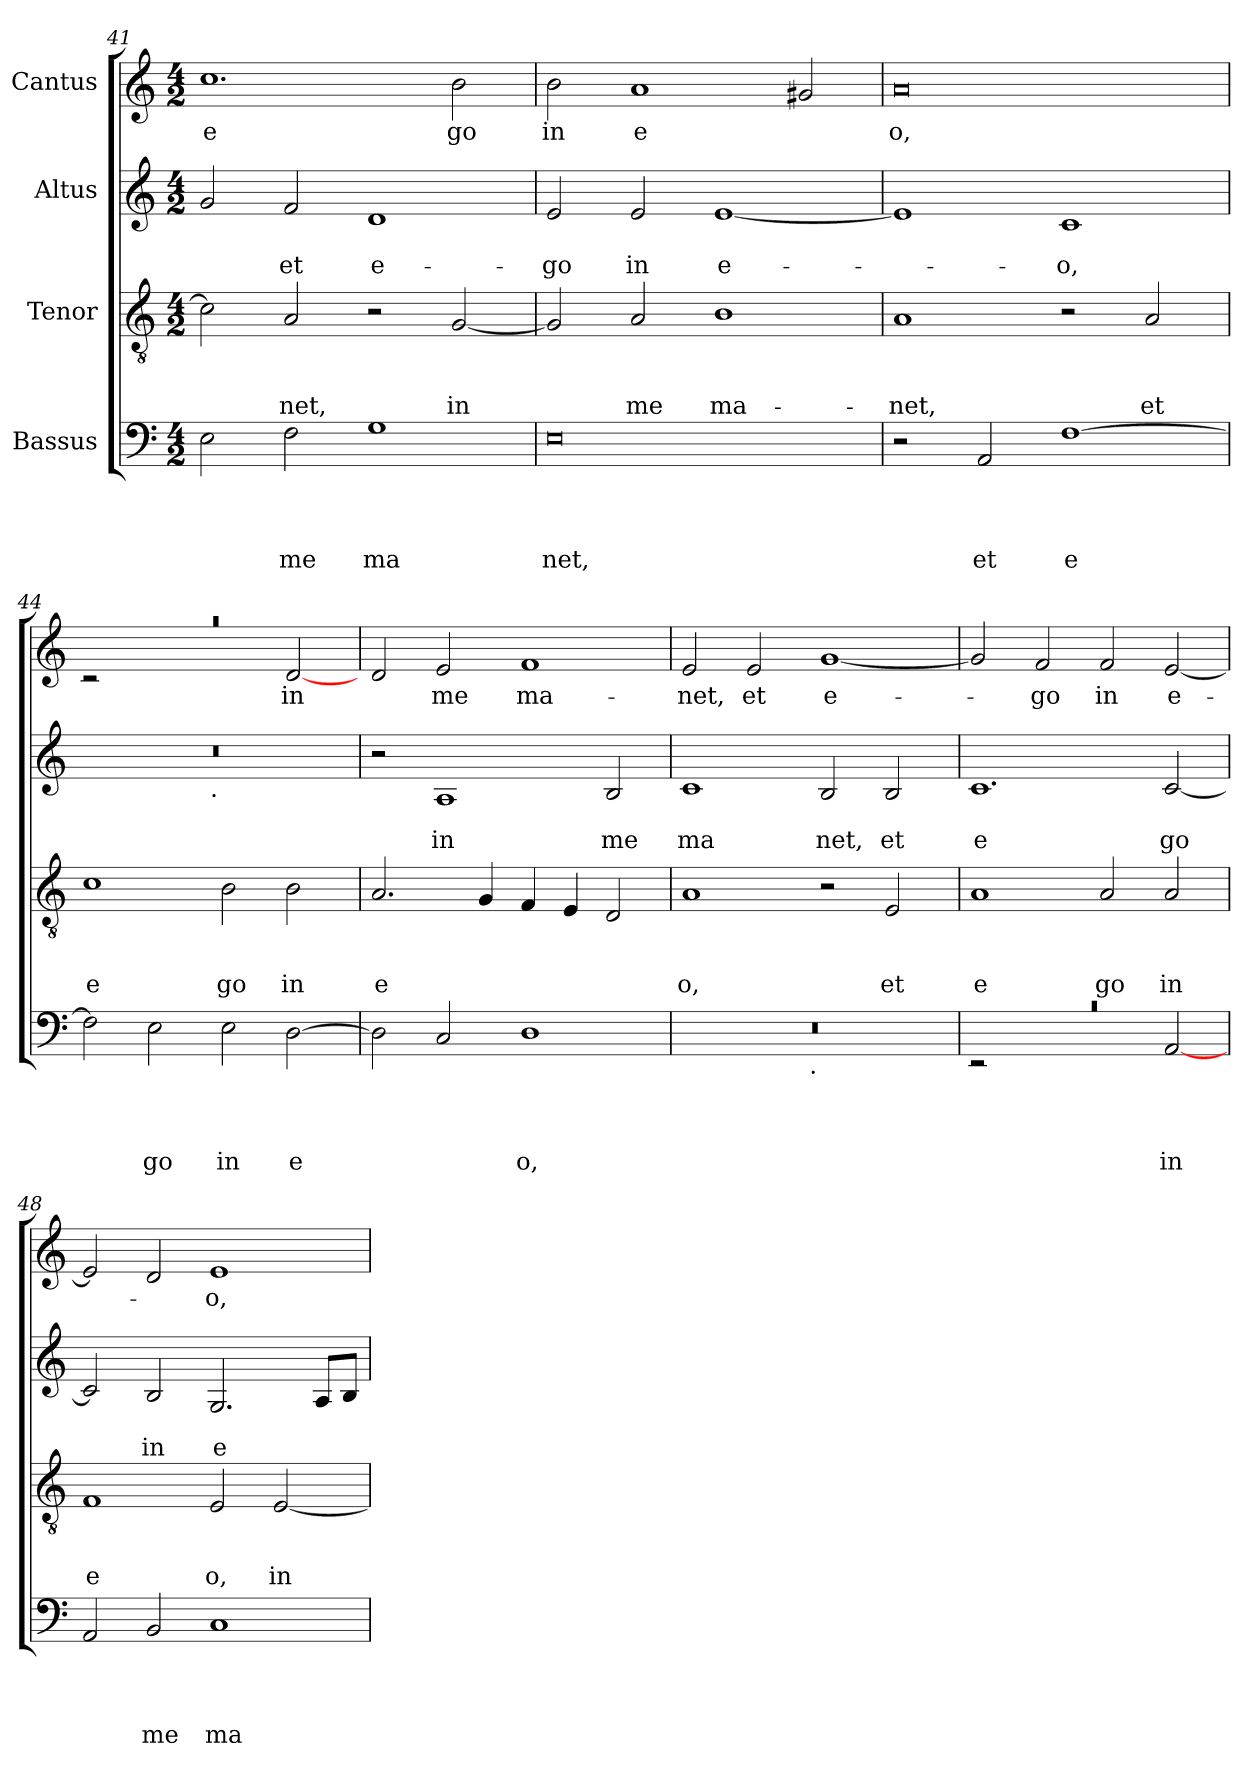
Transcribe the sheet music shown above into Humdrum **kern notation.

**kern	**text	**text	**text	**text	**kern	**text	**text	**text	**kern	**text	**text	**kern	**text
*part4	*part4	*part4	*part4	*part4	*part3	*part3	*part3	*part3	*part2	*part2	*part2	*part1	*part1
*staff4	*staff4	*staff4	*staff4	*staff4	*staff3	*staff3	*staff3	*staff3	*staff2	*staff2	*staff2	*staff1	*staff1
*I"Bassus	*	*	*	*	*I"Tenor	*	*	*	*I"Altus	*	*	*I"Cantus	*
*clefF4	*	*	*	*	*clefGv2	*	*	*	*clefG2	*	*	*clefG2	*
*k[]	*	*	*	*	*k[]	*	*	*	*k[]	*	*	*k[]	*
*C:	*	*	*	*	*C:	*	*	*	*C:	*	*	*C:	*
*M4/2	*	*	*	*	*M4/2	*	*	*	*M4/2	*	*	*M4/2	*
=41	=41	=41	=41	=41	=41	=41	=41	=41	=41	=41	=41	=41	=41
!	!	!	!	!	!	!	!	!	!	!	!	!	!LO:LY:b
2E\	.	.	.	.	2c\]	.	.	.	2g/	.	.	1.cc	e
!	!	!	!	!LO:LY:b	!	!	!	!LO:LY:b	!	!	!LO:LY:b	!	!
2F\	.	.	.	me	2A/	.	.	-net,	2f/	.	et	.	.
!	!	!	!	!LO:LY:b	!	!	!	!	!	!	!LO:LY:b	!	!
1G	.	.	.	ma	2r	.	.	.	1d	.	e-	.	.
!	!	!	!	!	!	!	!	!LO:LY:b	!	!	!	!	!LO:LY:b
.	.	.	.	.	[<2G/	.	.	in	.	.	.	2b\	go
=42	=42	=42	=42	=42	=42	=42	=42	=42	=42	=42	=42	=42	=42
!	!	!	!	!LO:LY:b	!	!	!	!	!	!	!LO:LY:b	!	!LO:LY:b
0E	.	.	.	net,	2G/]	.	.	.	2e/	.	-go	2b\	in
!	!	!	!	!	!	!	!	!LO:LY:b	!	!	!LO:LY:b	!	!LO:LY:b:rj
.	.	.	.	.	2A/	.	.	me	2e/	.	in	1a	e
!	!	!	!	!	!	!	!	!LO:LY:b	!	!	!LO:LY:b:rj	!	!
.	.	.	.	.	1B	.	.	ma-	[<1e	.	e-	.	.
.	.	.	.	.	.	.	.	.	.	.	.	2g#/	.
!!LO:LB:g=z
=43	=43	=43	=43	=43	=43	=43	=43	=43	=43	=43	=43	=43	=43
!	!	!	!	!	!	!	!	!LO:LY:b	!	!	!	!	!LO:LY:b
2r	.	.	.	.	1A	.	.	-net,	1e]	.	.	0a	o,
!	!	!	!	!LO:LY:b	!	!	!	!	!	!	!	!	!
2AA/	.	.	.	et	.	.	.	.	.	.	.	.	.
!	!	!	!	!LO:LY:b:rj	!	!	!	!	!	!	!LO:LY:b	!	!
[>1F	.	.	.	e	2r	.	.	.	1c	.	-o,	.	.
!	!	!	!	!	!	!	!	!LO:LY:b	!	!	!	!	!
.	.	.	.	.	2A/	.	.	et	.	.	.	.	.
=44	=44	=44	=44	=44	=44	=44	=44	=44	=44	=44	=44	=44	=44
!	!	!	!	!	!	!	!	!LO:LY:b	!	!	!	!LO:N:vis=1	!
*	*	*	*	*	*	*	*	*	*^	*	*	*^	*
2F\]	.	.	.	.	1c	.	.	e	0r	2ryy	.	.	0raa	2rc	.
!	!	!	!	!LO:LY:b	!	!	!	!	!	!	!	!	!	!	!
2E\	.	.	.	go	.	.	.	.	.	4...ryy	.	.	.	1ryy	.
!	!	!	!	!	!	!	!	!	!	!LO:TX:b:t=.	!	!	!	!	!
.	.	.	.	.	.	.	.	.	.	1ryy	.	.	.	.	.
!	!	!	!	!LO:LY:b	!	!	!	!LO:LY:b	!	!	!	!	!	!	!
2E\	.	.	.	in	2B\	.	.	go	.	.	.	.	.	.	.
!	!	!	!	!LO:LY:b	!	!	!	!LO:LY:b	!	!	!	!	!	!	!LO:LY:b
[>2D\	.	.	.	e	2B\	.	.	in	.	.	.	.	.	[<2d/	in
.	.	.	.	.	.	.	.	.	.	32ryy	.	.	.	.	.
=45	=45	=45	=45	=45	=45	=45	=45	=45	=45	=45	=45	=45	=45	=45	=45
!	!	!	!	!	!	!	!	!LO:LY:b	!	!	!	!	!	!	!
*	*	*	*	*	*	*	*	*	*v	*v	*	*	*	*	*
*	*	*	*	*	*	*	*	*	*	*	*	*v	*v	*
2D\]	.	.	.	.	2.A/	.	.	e	2r	.	.	2d/	.
!	!	!	!	!	!	!	!	!	!	!	!LO:LY:b	!	!LO:LY:b
2C/	.	.	.	.	.	.	.	.	1A	.	in	2e/	me
.	.	.	.	.	4G/	.	.	.	.	.	.	.	.
!	!	!	!	!LO:LY:b	!	!	!	!	!	!	!	!	!LO:LY:b
1D	.	.	.	o,	4F/	.	.	.	.	.	.	1f	ma-
.	.	.	.	.	4E/	.	.	.	.	.	.	.	.
!	!	!	!	!	!	!	!	!	!	!	!LO:LY:b	!	!
.	.	.	.	.	2D/	.	.	.	2B/	.	me	.	.
=46	=46	=46	=46	=46	=46	=46	=46	=46	=46	=46	=46	=46	=46
!	!	!	!	!	!	!	!	!LO:LY:b	!	!	!LO:LY:b	!	!LO:LY:b
*^	*	*	*	*	*	*	*	*	*	*	*	*	*
0r	2ryy	.	.	.	.	1A	.	.	o,	1c	.	ma	2e/	-net,
!	!	!	!	!	!	!	!	!	!	!	!	!	!	!LO:LY:b
.	4...ryy	.	.	.	.	.	.	.	.	.	.	.	2e/	et
!	!LO:TX:b:t=.	!	!	!	!	!	!	!	!	!	!	!	!	!
.	1ryy	.	.	.	.	.	.	.	.	.	.	.	.	.
!	!	!	!	!	!	!	!	!	!	!	!	!LO:LY:b	!	!LO:LY:b:rj
.	.	.	.	.	.	2r	.	.	.	2B/	.	net,	[<1g	e-
!	!	!	!	!	!	!	!	!	!LO:LY:b	!	!	!LO:LY:b	!	!
.	.	.	.	.	.	2E/	.	.	et	2B/	.	et	.	.
.	32ryy	.	.	.	.	.	.	.	.	.	.	.	.	.
=47	=47	=47	=47	=47	=47	=47	=47	=47	=47	=47	=47	=47	=47	=47
!LO:N:vis=1	!	!	!	!	!	!	!	!	!LO:LY:b	!	!	!LO:LY:b	!	!
0rc	2rEE	.	.	.	.	1A	.	.	e	1.c	.	e	2g/]	.
!	!	!	!	!	!	!	!	!	!	!	!	!	!	!LO:LY:b
.	1ryy	.	.	.	.	.	.	.	.	.	.	.	2f/	-go
!	!	!	!	!	!	!	!	!	!LO:LY:b	!	!	!	!	!LO:LY:b
.	.	.	.	.	.	2A/	.	.	go	.	.	.	2f/	in
!	!	!	!	!	!LO:LY:b	!	!	!	!LO:LY:b	!	!	!LO:LY:b	!	!LO:LY:b
.	[<2AA/	.	.	.	in	2A/	.	.	in	[<2c/	.	go	[<2e/	e-
=48	=48	=48	=48	=48	=48	=48	=48	=48	=48	=48	=48	=48	=48	=48
!	!	!	!	!	!	!	!	!	!LO:LY:b	!	!	!	!	!
*v	*v	*	*	*	*	*	*	*	*	*	*	*	*	*
2AA/	.	.	.	.	1F	.	.	e	2c/]	.	.	2e/]	.
!	!	!	!	!LO:LY:b	!	!	!	!	!	!	!LO:LY:b	!	!
2BB/	.	.	.	me	.	.	.	.	2B/	.	in	2d/	.
!	!	!	!	!LO:LY:b	!	!	!	!LO:LY:b	!	!	!LO:LY:b	!	!LO:LY:b
1C	.	.	.	ma	2E/	.	.	o,	2.G/	.	e	1e	-o,
!	!	!	!	!	!	!	!	!LO:LY:b	!	!	!	!	!
.	.	.	.	.	[<2E/	.	.	in	.	.	.	.	.
.	.	.	.	.	.	.	.	.	8A/L	.	.	.	.
.	.	.	.	.	.	.	.	.	8B/J	.	.	.	.
=	=	=	=	=	=	=	=	=	=	=	=	=	=
*-	*-	*-	*-	*-	*-	*-	*-	*-	*-	*-	*-	*-	*-
